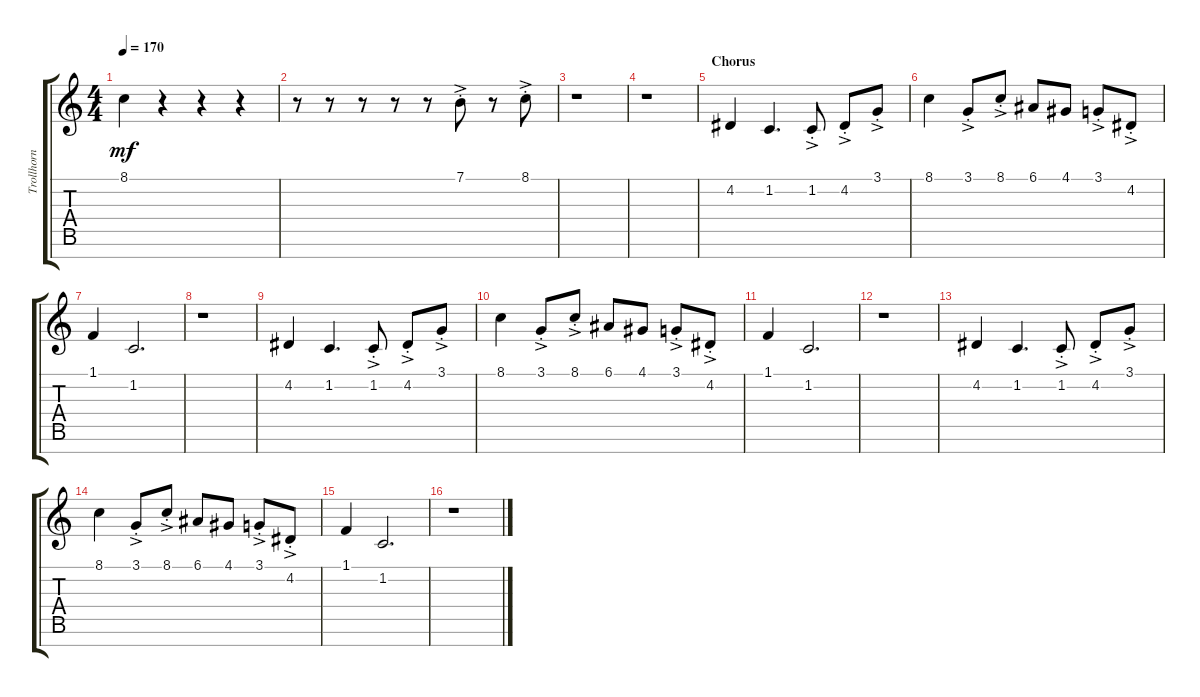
\track ("Trollhorn (brass)" "Trollhorn ") {instrument brasssection}
\staff {score tabs}
\tuning (E4 B3 G3 D3 A2 E2 B1) {hide}
\ts (4 4)
\tempo 170
\clef g2
\ks c
8.1.4{dy mf} r.4 r.4 r.4 |
r.8 r.8 r.8 r.8 r.8 7.1{ac st}.8 r.8 8.1{ac st}.8 |
r.1 |
r.1 |
\section ("" "Chorus")
4.2.4 1.2.4{d} 1.2{ac st}.8 4.2{ac st}.8 3.1{ac st}.8 |
8.1.4 3.1{ac st}.8 8.1{ac st}.8 6.1.8 4.1.8 3.1{ac st}.8 4.2{ac st}.8 |
1.1.4 1.2.2{d} |
r.1 |
4.2.4 1.2.4{d} 1.2{ac st}.8 4.2{ac st}.8 3.1{ac st}.8 |
8.1.4 3.1{ac st}.8 8.1{ac st}.8 6.1.8 4.1.8 3.1{ac st}.8 4.2{ac st}.8 |
1.1.4 1.2.2{d} |
r.1 |
4.2.4 1.2.4{d} 1.2{ac st}.8 4.2{ac st}.8 3.1{ac st}.8 |
8.1.4 3.1{ac st}.8 8.1{ac st}.8 6.1.8 4.1.8 3.1{ac st}.8 4.2{ac st}.8 |
1.1.4 1.2.2{d} |
r.1
